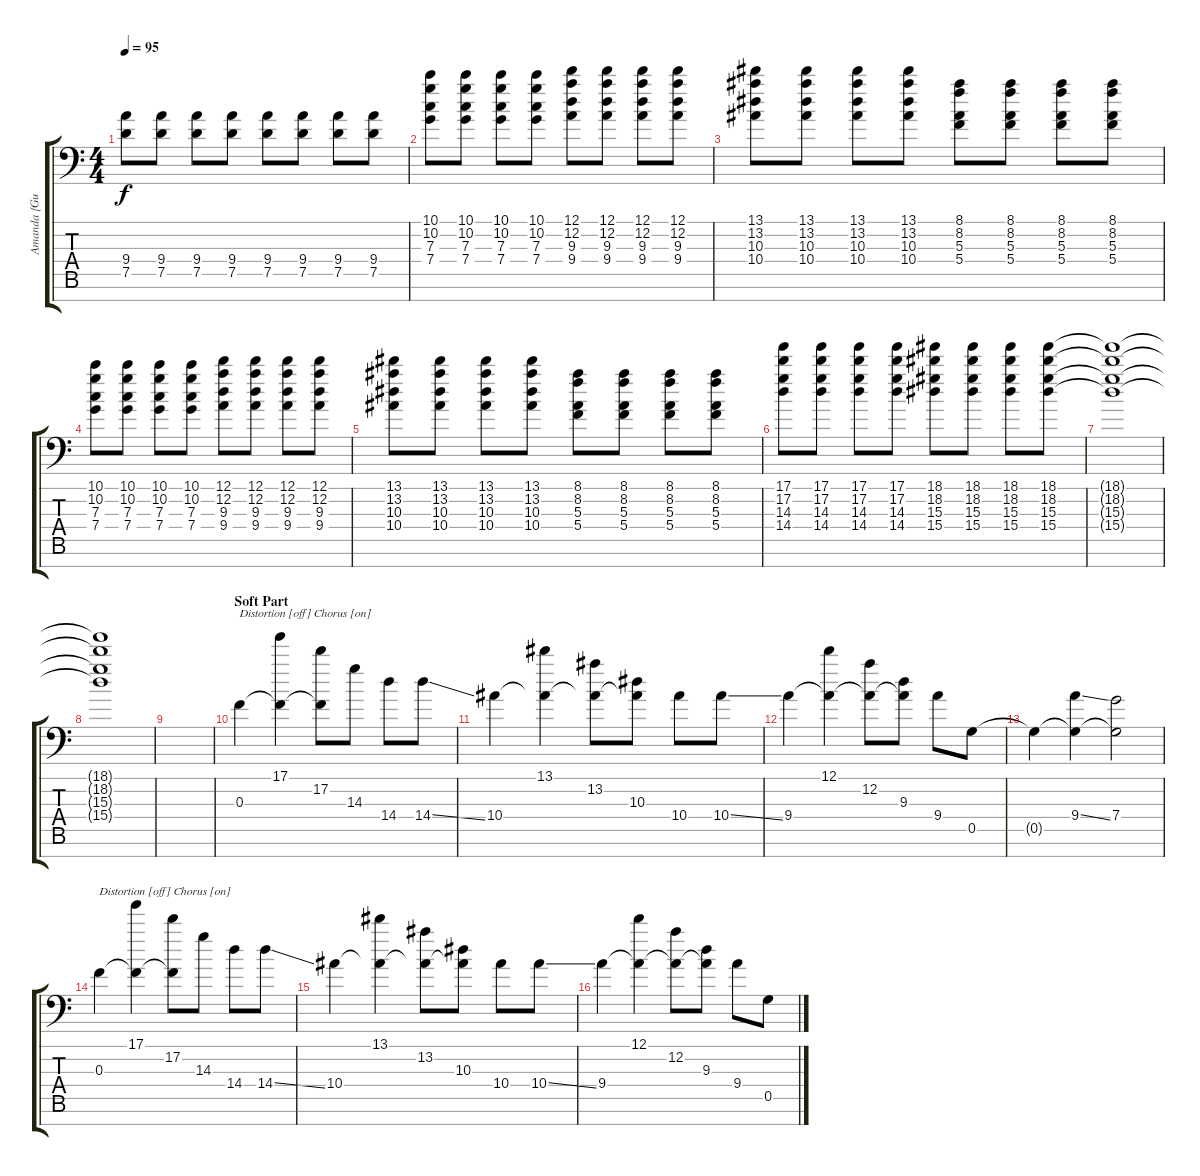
\track ("Amanda {Guitar}" "Amanda {Gu") {instrument distortionguitar}
\staff {score tabs}
\tuning (D4 A3 F3 C3 G2 D2 G1) {hide}
\ts (4 4)
\tempo 95
\clef f4
\ks c
(9.4 7.5).8{dy f} (9.4 7.5).8 (9.4 7.5).8 (9.4 7.5).8 (9.4 7.5).8 (9.4 7.5).8 (9.4 7.5).8 (9.4 7.5).8 |
(10.1 10.2 7.3 7.4).8 (10.1 10.2 7.3 7.4).8 (10.1 10.2 7.3 7.4).8 (10.1 10.2 7.3 7.4).8 (12.1 12.2 9.3 9.4).8 (12.1 12.2 9.3 9.4).8 (12.1 12.2 9.3 9.4).8 (12.1 12.2 9.3 9.4).8 |
(13.1 13.2 10.3 10.4).8 (13.1 13.2 10.3 10.4).8 (13.1 13.2 10.3 10.4).8 (13.1 13.2 10.3 10.4).8 (8.1 8.2 5.3 5.4).8 (8.1 8.2 5.3 5.4).8 (8.1 8.2 5.3 5.4).8 (8.1 8.2 5.3 5.4).8 |
(10.1 10.2 7.3 7.4).8 (10.1 10.2 7.3 7.4).8 (10.1 10.2 7.3 7.4).8 (10.1 10.2 7.3 7.4).8 (12.1 12.2 9.3 9.4).8 (12.1 12.2 9.3 9.4).8 (12.1 12.2 9.3 9.4).8 (12.1 12.2 9.3 9.4).8 |
(13.1 13.2 10.3 10.4).8 (13.1 13.2 10.3 10.4).8 (13.1 13.2 10.3 10.4).8 (13.1 13.2 10.3 10.4).8 (8.1 8.2 5.3 5.4).8 (8.1 8.2 5.3 5.4).8 (8.1 8.2 5.3 5.4).8 (8.1 8.2 5.3 5.4).8 |
(17.1 17.2 14.3 14.4).8 (17.1 17.2 14.3 14.4).8 (17.1 17.2 14.3 14.4).8 (17.1 17.2 14.3 14.4).8 (18.1 18.2 15.3 15.4).8 (18.1 18.2 15.3 15.4).8 (18.1 18.2 15.3 15.4).8 (18.1 18.2 15.3 15.4).8{volume 11} |
(18.1{t} 18.2{t} 15.3{t} 15.4{t}).1{volume 8} |
(18.1{t} 18.2{t} 15.3{t} 15.4{t}).1{volume 5} |
|
\section ("" "Soft Part")
0.3.4{txt "Distortion [off] Chorus [on]" volume 14 instrument electricguitarjazz} (17.1 0.3{t}).4 (17.2 0.3{t}).8 14.3.8 14.4.8 14.4{ss}.8 |
10.4.4 (13.1 10.4{t}).4 (13.2 10.4{t}).8 (10.3 10.4{t}).8 10.4.8 10.4{ss}.8 |
9.4.4 (12.1 9.4{t}).4 (12.2 9.4{t}).8 (9.3 9.4{t}).8 9.4.8 0.5.8 |
0.5{t}.4 (9.4{ss} 0.5{t}).4 (7.4 0.5{t}).2 |
0.3.4{txt "Distortion [off] Chorus [on]" volume 14 instrument electricguitarjazz} (17.1 0.3{t}).4 (17.2 0.3{t}).8 14.3.8 14.4.8 14.4{ss}.8 |
10.4.4 (13.1 10.4{t}).4 (13.2 10.4{t}).8 (10.3 10.4{t}).8 10.4.8 10.4{ss}.8 |
9.4.4 (12.1 9.4{t}).4 (12.2 9.4{t}).8 (9.3 9.4{t}).8 9.4.8 0.5.8
